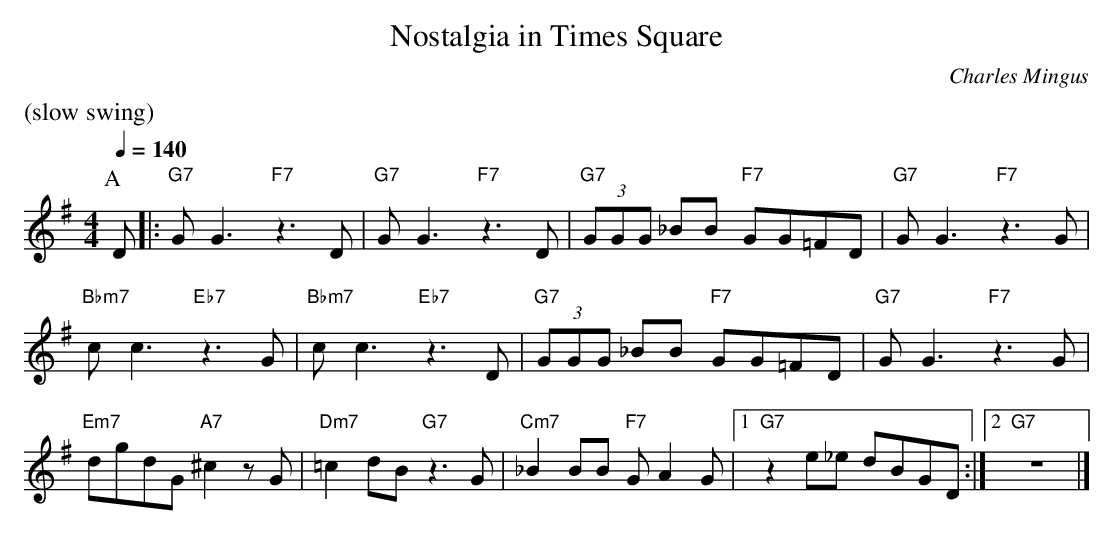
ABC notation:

X:1
T: Nostalgia in Times Square
M:4/4
L:1/8
C:Charles Mingus
Q:1/4=140
K:G
%%text (slow swing)
P: A
D |:"G7"GG3 "F7"z3D | "G7"GG3 "F7"z3D | "G7"(3GGG _BB "F7"GG=FD | "G7"GG3 "F7"z3G |
"Bbm7"cc3 "Eb7"z3G | "Bbm7"cc3 "Eb7"z3D | "G7"(3GGG _BB "F7"GG=FD | "G7"GG3 "F7"z3G |
"Em7"dgdG "A7"^c2zG | "Dm7"=c2dB "G7"z3G | "Cm7"_B2BB "F7"GA2G |[1 "G7"z2e_e dBGD :|[2 "G7"z8 |]
